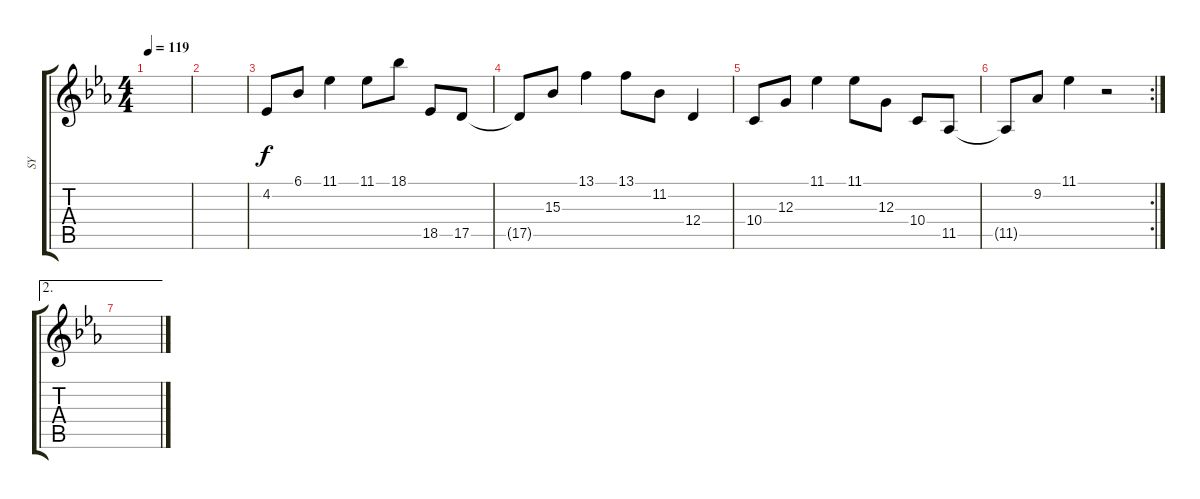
\track ("SY" "SY") {instrument lead6voice}
\staff {score tabs}
\tuning (E4 B3 G3 D3 A2 E2) {hide}
\ts (4 4)
\tempo 119
\clef g2
\ks eb
|
|
4.2.8 6.1.8 11.1.4 11.1.8 18.1.8 18.5.8 17.5.8 |
17.5{t}.8 15.3.8 13.1.4 13.1.8 11.2.8 12.4.4 |
10.4.8 12.3.8 11.1.4 11.1.8 12.3.8 10.4.8 11.5.8 |
\rc 2
11.5{t}.8 9.2.8 11.1.4 r.2 |
\ae 2
